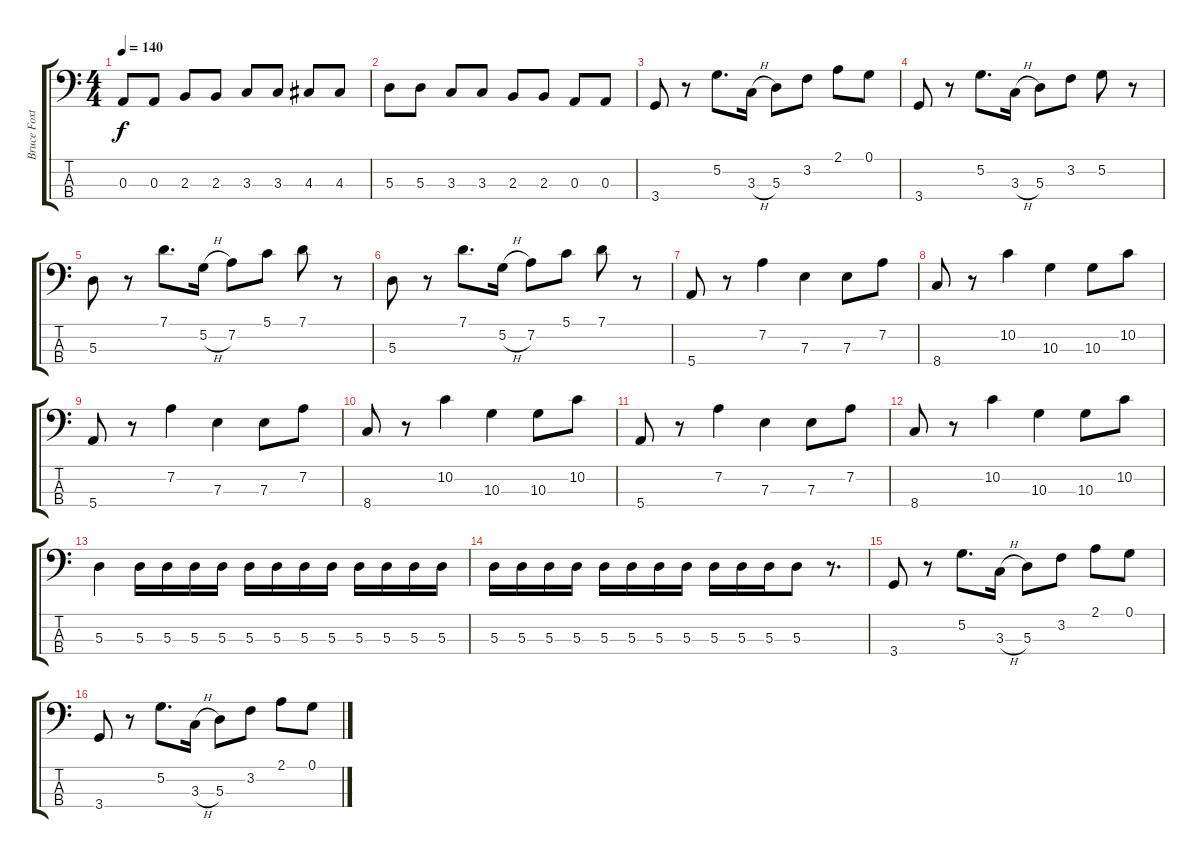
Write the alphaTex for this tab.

\track ("Bruce Foxton" "Bruce Foxt") {instrument electricbassfinger}
\staff {score tabs}
\tuning (G2 D2 A1 E1) {hide}
\ts (4 4)
\tempo 140
\clef f4
\ks c
0.3.8{dy f} 0.3.8 2.3.8 2.3.8 3.3.8 3.3.8 4.3.8 4.3.8 |
5.3.8 5.3.8 3.3.8 3.3.8 2.3.8 2.3.8 0.3.8 0.3.8 |
3.4.8 r.8 5.2.8{d} 3.3{h}.16 5.3.8 3.2.8 2.1.8 0.1.8 |
3.4.8 r.8 5.2.8{d} 3.3{h}.16 5.3.8 3.2.8 5.2.8 r.8 |
5.3.8 r.8 7.1.8{d} 5.2{h}.16 7.2.8 5.1.8 7.1.8 r.8 |
5.3.8 r.8 7.1.8{d} 5.2{h}.16 7.2.8 5.1.8 7.1.8 r.8 |
5.4.8 r.8 7.2.4 7.3.4 7.3.8 7.2.8 |
8.4.8 r.8 10.2.4 10.3.4 10.3.8 10.2.8 |
5.4.8 r.8 7.2.4 7.3.4 7.3.8 7.2.8 |
8.4.8 r.8 10.2.4 10.3.4 10.3.8 10.2.8 |
5.4.8 r.8 7.2.4 7.3.4 7.3.8 7.2.8 |
8.4.8 r.8 10.2.4 10.3.4 10.3.8 10.2.8 |
5.3.4 5.3.16 5.3.16 5.3.16 5.3.16 5.3.16 5.3.16 5.3.16 5.3.16 5.3.16 5.3.16 5.3.16 5.3.16 |
5.3.16 5.3.16 5.3.16 5.3.16 5.3.16 5.3.16 5.3.16 5.3.16 5.3.16 5.3.16 5.3.16 5.3.8 r.8{d} |
3.4.8 r.8 5.2.8{d} 3.3{h}.16 5.3.8 3.2.8 2.1.8 0.1.8 |
3.4.8 r.8 5.2.8{d} 3.3{h}.16 5.3.8 3.2.8 2.1.8 0.1.8
